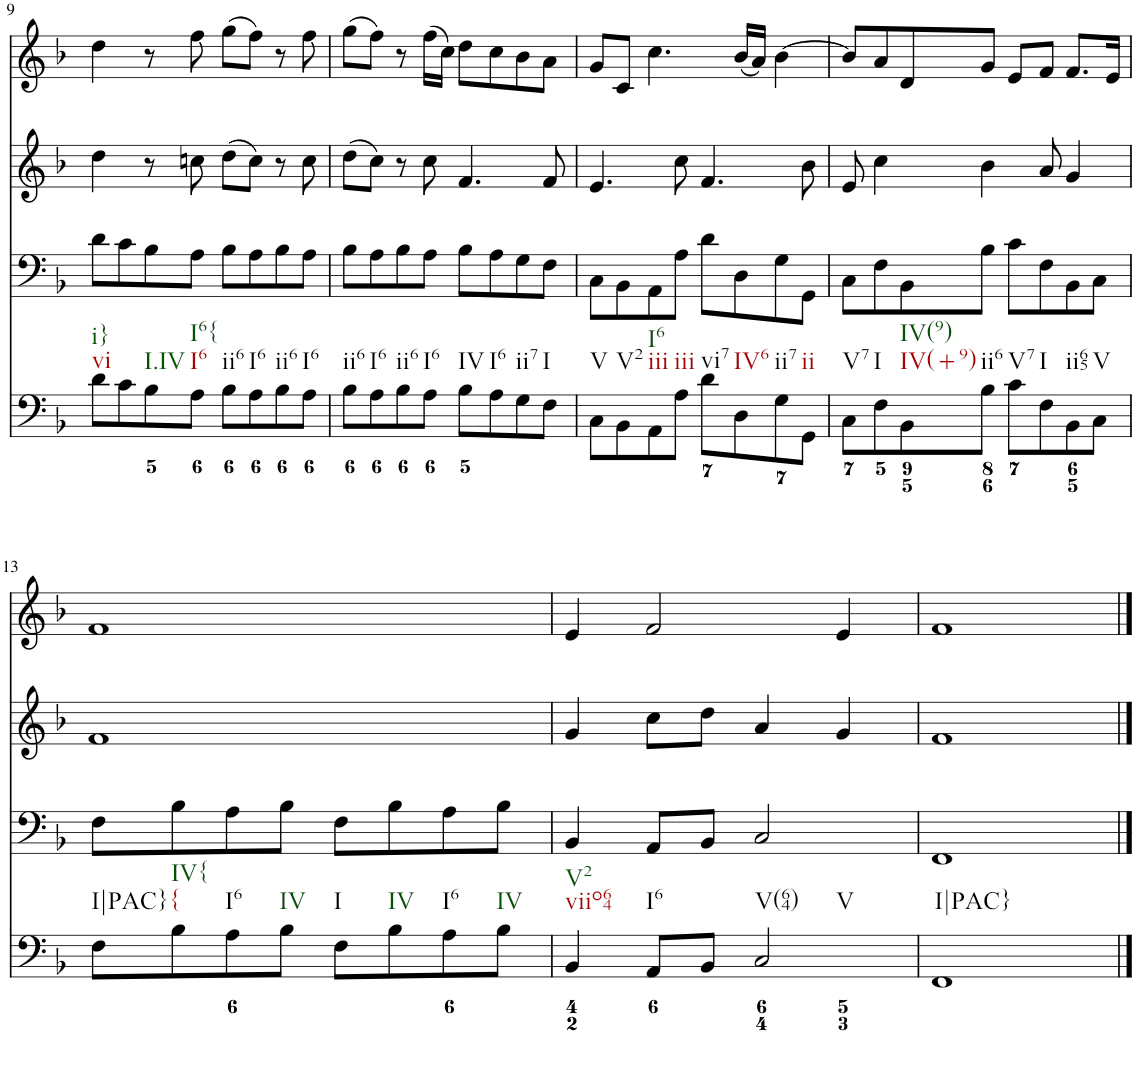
**kern	**kern	**kern	**kern
*part4	*part3	*part2	*part1
*staff4	*staff3	*staff2	*staff1
*I"Piano	*I"Piano	*I"Piano	*I"Piano
*I'Pno	*I'Pno	*I'Pno	*I'Pno
!!LO:PB:g=z
*clefF4	*clefF4	*clefG2	*clefG2
*k[b-]	*k[b-]	*k[b-]	*k[b-]
*F:	*F:	*F:	*F:
*M4/4	*M4/4	*M4/4	*M4/4
*met(c)	*met(c)	*met(c)	*met(c)
=9	=9	=9	=9
!LO:TX:b:t=vi	!	!	!
!LO:TX:b:t=i}	!	!	!
8d\L	8d\L	4dd\	4dd\
8c\	8c\	.	.
!LO:TX:b:t=I.IV	!	!	!
8B-\	8B-\	8r	8r
!LO:TX:b:t=I6	!	!	!
!LO:TX:b:t=I6{	!	!	!
8A\J	8A\J	8ccn\	8ff\
!LO:TX:b:t=ii6	!	!	!
8B-\L	8B-\L	(8dd\L	(8gg\L
!LO:TX:b:t=I6	!	!	!
8A\	8A\	8cc\J)	8ff\J)
!LO:TX:b:t=ii6	!	!	!
8B-\	8B-\	8r	8r
!LO:TX:b:t=I6	!	!	!
8A\J	8A\J	8cc\	8ff\
=10	=10	=10	=10
!LO:TX:b:t=ii6	!	!	!
8B-\L	8B-\L	(8dd\L	(8gg\L
!LO:TX:b:t=I6	!	!	!
8A\	8A\	8cc\J)	8ff\J)
!LO:TX:b:t=ii6	!	!	!
8B-\	8B-\	8r	8r
!LO:TX:b:t=I6	!	!	!
8A\J	8A\J	8cc\	(16ff\LL
.	.	.	16cc\JJ)
!LO:TX:b:t=IV	!	!	!
8B-\L	8B-\L	4.f/	8dd\L
!LO:TX:b:t=I6	!	!	!
8A\	8A\	.	8cc\
!LO:TX:b:t=ii7	!	!	!
8G\	8G\	.	8b-\
!LO:TX:b:t=I	!	!	!
8F\J	8F\J	8f/	8a\J
=11	=11	=11	=11
!LO:TX:b:t=V	!	!	!
8C\L	8C\L	4.e/	8g/L
!LO:TX:b:t=V2	!	!	!
8BB-\	8BB-\	.	8c/J
!LO:TX:b:t=iii	!	!	!
!LO:TX:b:t=I6	!	!	!
8AA\	8AA\	.	4.cc\
!LO:TX:b:t=iii	!	!	!
8A\J	8A\J	8cc\	.
!LO:TX:b:t=vi7	!	!	!
8d\L	8d\L	4.f/	.
!LO:TX:b:t=IV6	!	!	!
8D\	8D\	.	(16b-/LL
.	.	.	16a/JJ)
!LO:TX:b:t=ii7	!	!	!
8G\	8G\	.	[4b-\
!LO:TX:b:t=ii	!	!	!
8GG\J	8GG\J	8b-\	.
=12	=12	=12	=12
!LO:TX:b:t=V7	!	!	!
8C\L	8C\L	8e/	8b-/L]
!LO:TX:b:t=I	!	!	!
8F\	8F\	4cc\	8a/
!LO:TX:b:t=IV(+9)	!	!	!
!LO:TX:b:t=IV(9)	!	!	!
8BB-\	8BB-\	.	8d/
!LO:TX:b:t=ii6	!	!	!
8B-\J	8B-\J	4b-\	8g/J
!LO:TX:b:t=V7	!	!	!
8c\L	8c\L	.	8e/L
!LO:TX:b:t=I	!	!	!
8F\	8F\	8a/	8f/J
!LO:TX:b:t=ii65	!	!	!
8BB-\	8BB-\	4g/	8.f/L
!LO:TX:b:t=V	!	!	!
8C\J	8C\J	.	.
.	.	.	16e/Jk
!!LO:LB:g=z
=13	=13	=13	=13
!LO:TX:b:t=I|PAC}	!	!	!
8F\L	8F\L	1f	1f
!LO:TX:b:t={	!	!	!
!LO:TX:b:t=IV{	!	!	!
8B-\	8B-\	.	.
!LO:TX:b:t=I6	!	!	!
8A\	8A\	.	.
!LO:TX:b:t=IV	!	!	!
8B-\J	8B-\J	.	.
!LO:TX:b:t=I	!	!	!
8F\L	8F\L	.	.
!LO:TX:b:t=IV	!	!	!
8B-\	8B-\	.	.
!LO:TX:b:t=I6	!	!	!
8A\	8A\	.	.
!LO:TX:b:t=IV	!	!	!
8B-\J	8B-\J	.	.
=14	=14	=14	=14
!LO:TX:b:t=viio64	!	!	!
!LO:TX:b:t=V2	!	!	!
4BB-/	4BB-/	4g/	4e/
!LO:TX:b:t=I6	!	!	!
8AA/L	8AA/L	8cc\L	2f/
8BB-/J	8BB-/J	8dd\J	.
!LO:TX:b:t=V(64)	!	!	!
!LO:TX:b:t=V	!	!	!
2C/	2C/	4a/	.
.	.	4g/	4e/
=15	=15	=15	=15
!LO:TX:b:t=I|PAC}	!	!	!
1FF	1FF	1f	1f
==	==	==	==
*-	*-	*-	*-
